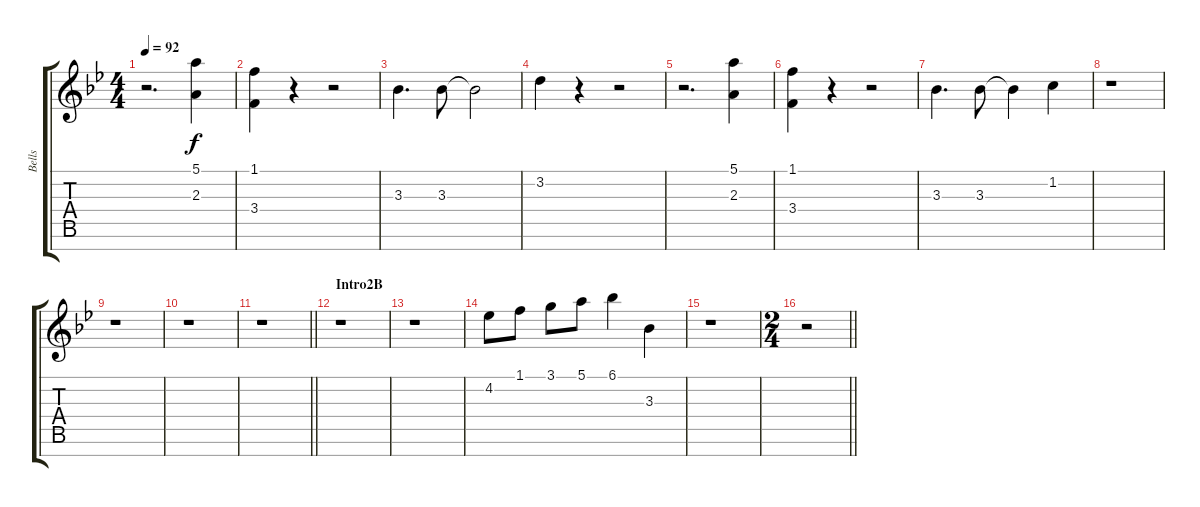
\track ("Bells" "Bells") {instrument tubularbells}
\staff {score tabs}
\tuning (E5 B4 G4 D4 A3 E3 B2) {hide}
\ts (4 4)
\tempo 92
\clef g2
\ks bb
r.2{d dy f} (5.1 2.3).4 |
(1.1 3.4).4 r.4 r.2 |
3.3.4{d} 3.3.8 3.3{t}.2 |
3.2.4 r.4 r.2 |
r.2{d} (5.1 2.3).4 |
(1.1 3.4).4 r.4 r.2 |
3.3.4{d} 3.3.8 3.3{t}.4 1.2.4 |
r.1 |
r.1 |
r.1 |
\barLineRight lightlight
r.1 |
\section ("" "Intro2B")
r.1 |
r.1 |
4.2.8 1.1.8 3.1.8 5.1.8 6.1.4 3.3.4 |
r.1 |
\ts (2 4)
\barLineRight lightlight
r.2
